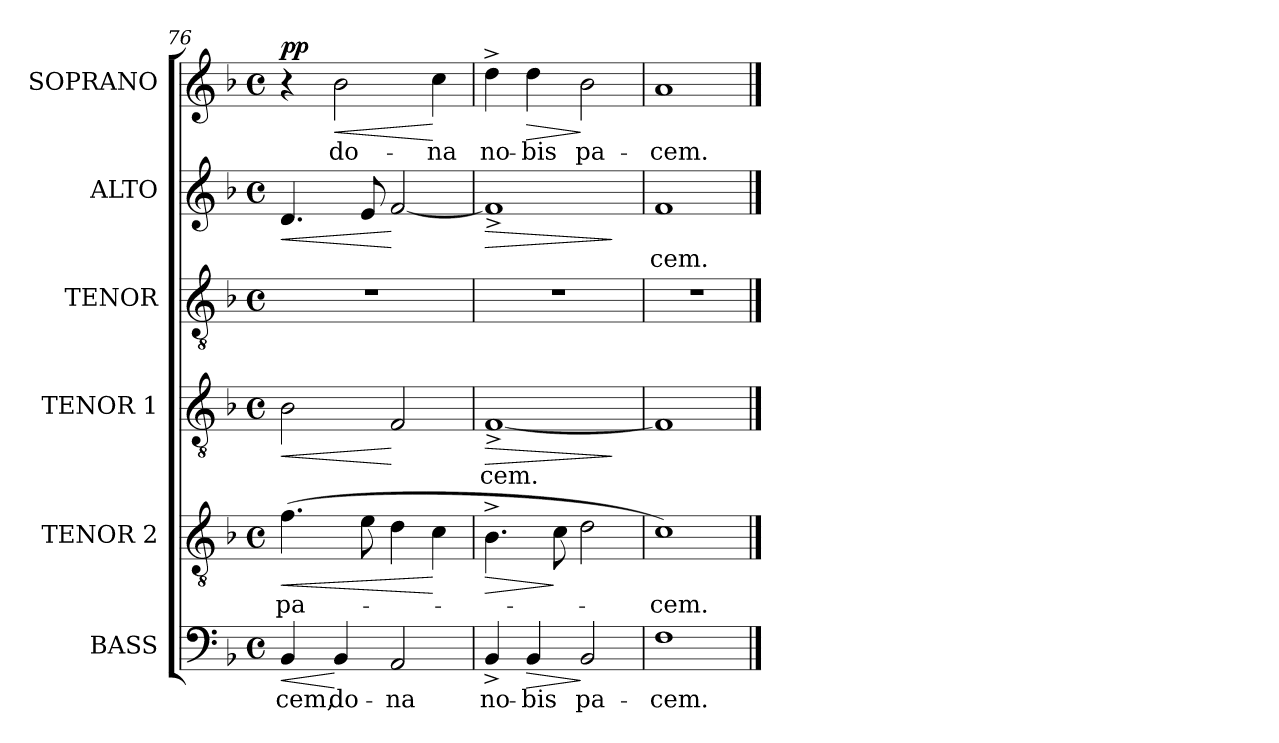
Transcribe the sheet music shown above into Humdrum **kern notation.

**kern	**text	**dynam	**kern	**text	**dynam	**kern	**text	**dynam	**kern	**kern	**text	**dynam	**kern	**text	**dynam
*part6	*part6	*part6	*part5	*part5	*part5	*part4	*part4	*part4	*part3	*part2	*part2	*part2	*part1	*part1	*part1
*staff6	*staff6	*staff6	*staff5	*staff5	*staff5	*staff4	*staff4	*staff4	*staff3	*staff2	*staff2	*staff2	*staff1	*staff1	*staff1
*I"BASS	*	*	*I"TENOR 2	*	*	*I"TENOR 1	*	*	*I"TENOR	*I"ALTO	*	*	*I"SOPRANO	*	*
*I'B.	*	*	*I'T2.	*	*	*I'T1.	*	*	*I'T.	*I'A.	*	*	*I'S.	*	*
*clefF4	*	*	*clefGv2	*	*	*clefGv2	*	*	*clefGv2	*clefG2	*	*	*clefG2	*	*
*	*	*	*ITrd7c12	*	*	*ITrd7c12	*	*	*ITrd7c12	*	*	*	*	*	*
*k[b-]	*	*	*k[b-]	*	*	*k[b-]	*	*	*k[b-]	*k[b-]	*	*	*k[b-]	*	*
*F:	*	*	*F:	*	*	*F:	*	*	*F:	*F:	*	*	*F:	*	*
*M4/4	*	*	*M4/4	*	*	*M4/4	*	*	*M4/4	*M4/4	*	*	*M4/4	*	*
*met(c)	*	*	*met(c)	*	*	*met(c)	*	*	*met(c)	*met(c)	*	*	*met(c)	*	*
=76	=76	=76	=76	=76	=76	=76	=76	=76	=76	=76	=76	=76	=76	=76	=76
!	!LO:LY:b:color=#000000	!LO:HP:b	!	!	!	!	!	!	!	!	!	!	!	!	!
!	!	!	!	!LO:LY:b:color=#000000	!LO:HP:b	!	!	!LO:HP:b	!	!	!	!LO:HP:b	!	!	!
4BB-i/	-cem,	<	(4.Fi\	pa-	<	2BB-i\	.	<	1r	4.di/	.	<	4r	.	pp
!	!LO:LY:b:color=#000000	!	!	!	!	!	!	!	!	!	!	!	!	!	!
!	!	!	!	!	!	!	!	!	!	!	!	!	!	!LO:LY:b:color=#000000	!LO:HP:b
4BB-i/	do-	[	.	.	.	.	.	.	.	.	.	.	2b-i\	do-	<
.	.	.	8Ei\	.	.	.	.	.	.	8ei/	.	.	.	.	.
!	!LO:LY:b:color=#000000	!	!	!	!	!	!	!	!	!	!	!	!	!	!
2AAi/	-na	.	4Di\	.	.	2FFi/	.	[	.	[2fi/	.	[	.	.	.
!	!	!	!	!	!	!	!	!	!	!	!	!	!	!LO:LY:b:color=#000000	!
.	.	.	4Ci\	.	[	.	.	.	.	.	.	.	4cci\	-na	[
=77	=77	=77	=77	=77	=77	=77	=77	=77	=77	=77	=77	=77	=77	=77	=77
!	!LO:LY:b:color=#000000	!	!	!	!LO:HP:b	!	!	!	!	!	!	!	!	!	!
!	!	!	!	!	!	!	!LO:LY:b:color=#000000	!LO:HP:b	!	!	!	!LO:HP:b	!	!	!
!	!	!	!	!	!	!	!	!	!	!	!	!	!	!LO:LY:b:color=#000000	!
4BB-^i/	no-	.	4.BB-^i\	.	>	[1FF^i	-cem.	>	1r	1f^i]	.	>	4dd^i\	no-	.
!	!LO:LY:b:color=#000000	!LO:HP:b	!	!	!	!	!	!	!	!	!	!	!	!	!
!	!	!	!	!	!	!	!	!	!	!	!	!	!	!LO:LY:b:color=#000000	!LO:HP:b
4BB-i/	-bis	>	.	.	.	.	.	.	.	.	.	.	4ddi\	-bis	>
.	.	.	8Ci\	.	]	.	.	.	.	.	.	.	.	.	.
!	!LO:LY:b:color=#000000	!	!	!	!	!	!	!	!	!	!	!	!	!	!
!	!	!	!	!	!	!	!	!	!	!	!	!	!	!LO:LY:b:color=#000000	!
2BB-i/	pa-	]	2Di\	.	.	.	.	.	.	.	.	.	2b-i\	pa-	]
.	.	.	.	.	.	.	.	]	.	.	.	]	.	.	.
=78	=78	=78	=78	=78	=78	=78	=78	=78	=78	=78	=78	=78	=78	=78	=78
!	!LO:LY:b:color=#000000	!	!	!	!	!	!	!	!	!	!	!	!	!	!
!	!	!	!	!LO:LY:b:color=#000000	!	!	!	!	!	!	!	!	!	!	!
!	!	!	!	!	!	!	!	!	!	!	!LO:LY:b:color=#000000	!	!	!	!
!	!	!	!	!	!	!	!	!	!	!	!	!	!	!LO:LY:b:color=#000000	!
1Fi	-cem.	.	1Ci)	-cem.	.	1FFi]	.	.	1r	1fi	-cem.	.	1ai	-cem.	.
==	==	==	==	==	==	==	==	==	==	==	==	==	==	==	==
*-	*-	*-	*-	*-	*-	*-	*-	*-	*-	*-	*-	*-	*-	*-	*-
